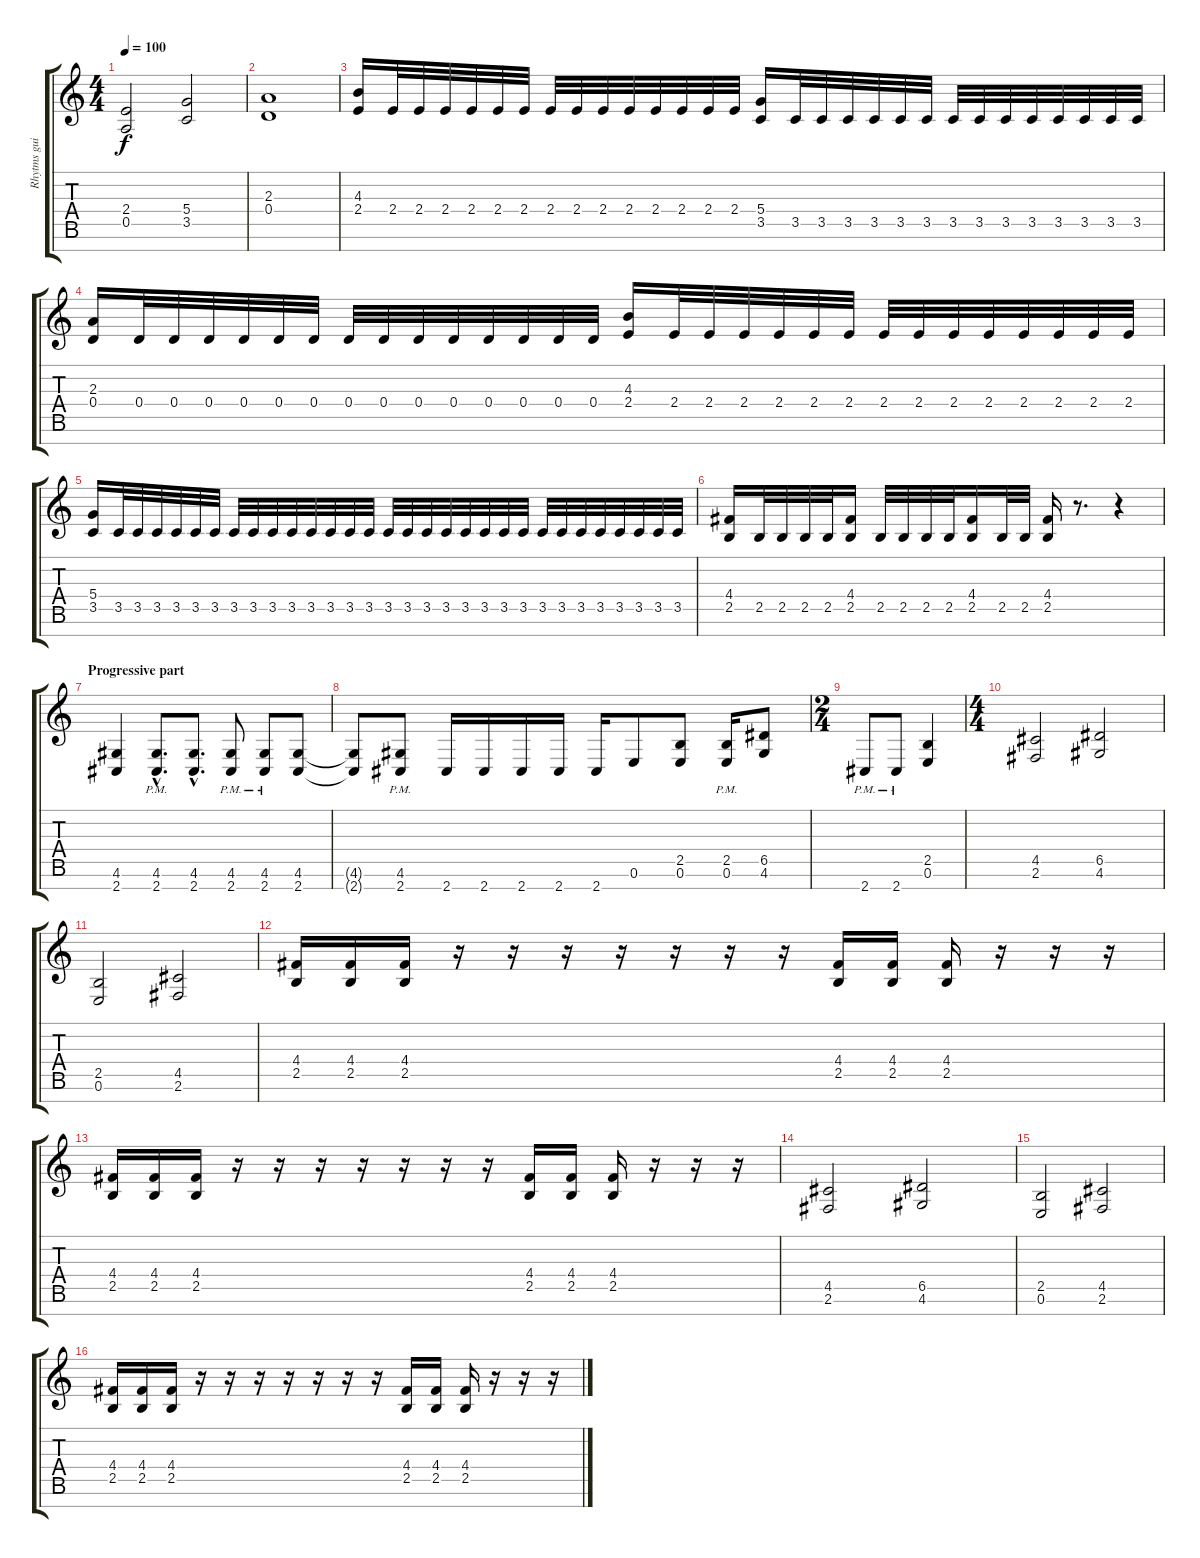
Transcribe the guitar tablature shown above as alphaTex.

\track ("Rhytms guit 2" "Rhytms gui") {instrument distortionguitar}
\staff {score tabs}
\tuning (E4 B3 G3 D3 A2 E2 B1) {hide}
\ts (4 4)
\tempo 100
\clef g2
\ks c
(2.4 0.5).2{dy f} (5.4 3.5).2 |
(2.3 0.4).1 |
(4.3 2.4).16 2.4.32 2.4.32 2.4.32 2.4.32 2.4.32 2.4.32 2.4.32 2.4.32 2.4.32 2.4.32 2.4.32 2.4.32 2.4.32 2.4.32 (5.4 3.5).16 3.5.32 3.5.32 3.5.32 3.5.32 3.5.32 3.5.32 3.5.32 3.5.32 3.5.32 3.5.32 3.5.32 3.5.32 3.5.32 3.5.32 |
(2.3 0.4).16 0.4.32 0.4.32 0.4.32 0.4.32 0.4.32 0.4.32 0.4.32 0.4.32 0.4.32 0.4.32 0.4.32 0.4.32 0.4.32 0.4.32 (4.3 2.4).16 2.4.32 2.4.32 2.4.32 2.4.32 2.4.32 2.4.32 2.4.32 2.4.32 2.4.32 2.4.32 2.4.32 2.4.32 2.4.32 2.4.32 |
(5.4 3.5).16 3.5.32 3.5.32 3.5.32 3.5.32 3.5.32 3.5.32 3.5.32 3.5.32 3.5.32 3.5.32 3.5.32 3.5.32 3.5.32 3.5.32 3.5.32 3.5.32 3.5.32 3.5.32 3.5.32 3.5.32 3.5.32 3.5.32 3.5.32 3.5.32 3.5.32 3.5.32 3.5.32 3.5.32 3.5.32 3.5.32 |
(4.4 2.5).16 2.5.32 2.5.32 2.5.32 2.5.32 (4.4 2.5).16 2.5.32 2.5.32 2.5.32 2.5.32 (4.4 2.5).16 2.5.32 2.5.32 (4.4 2.5).16 r.8{d} r.4 |
\section ("" "Progressive part")
(4.6 2.7).4 (4.6{hac pm} 2.7{hac pm}).8{d} (4.6{hac} 2.7{hac}).8{d} (4.6{pm} 2.7{pm}).8 (4.6{pm} 2.7{pm}).8 (4.6 2.7).8 |
(4.6{t} 2.7{t}).8 (4.6{pm} 2.7{pm}).8 2.7.16 2.7.16 2.7.16 2.7.16 2.7.16 0.6.8 (2.5 0.6).8 (2.5{pm} 0.6{pm}).16 (6.5 4.6).8 |
\ts (2 4)
2.7{pm}.8 2.7{pm}.8 (2.5 0.6).4 |
\ts (4 4)
(4.5 2.6).2 (6.5 4.6).2 |
(2.5 0.6).2 (4.5 2.6).2 |
(4.4 2.5).16 (4.4 2.5).16 (4.4 2.5).16 r.16 r.16 r.16 r.16 r.16 r.16 r.16 (4.4 2.5).16 (4.4 2.5).16 (4.4 2.5).16 r.16 r.16 r.16 |
(4.4 2.5).16 (4.4 2.5).16 (4.4 2.5).16 r.16 r.16 r.16 r.16 r.16 r.16 r.16 (4.4 2.5).16 (4.4 2.5).16 (4.4 2.5).16 r.16 r.16 r.16 |
(4.5 2.6).2 (6.5 4.6).2 |
(2.5 0.6).2 (4.5 2.6).2 |
(4.4 2.5).16 (4.4 2.5).16 (4.4 2.5).16 r.16 r.16 r.16 r.16 r.16 r.16 r.16 (4.4 2.5).16 (4.4 2.5).16 (4.4 2.5).16 r.16 r.16 r.16
